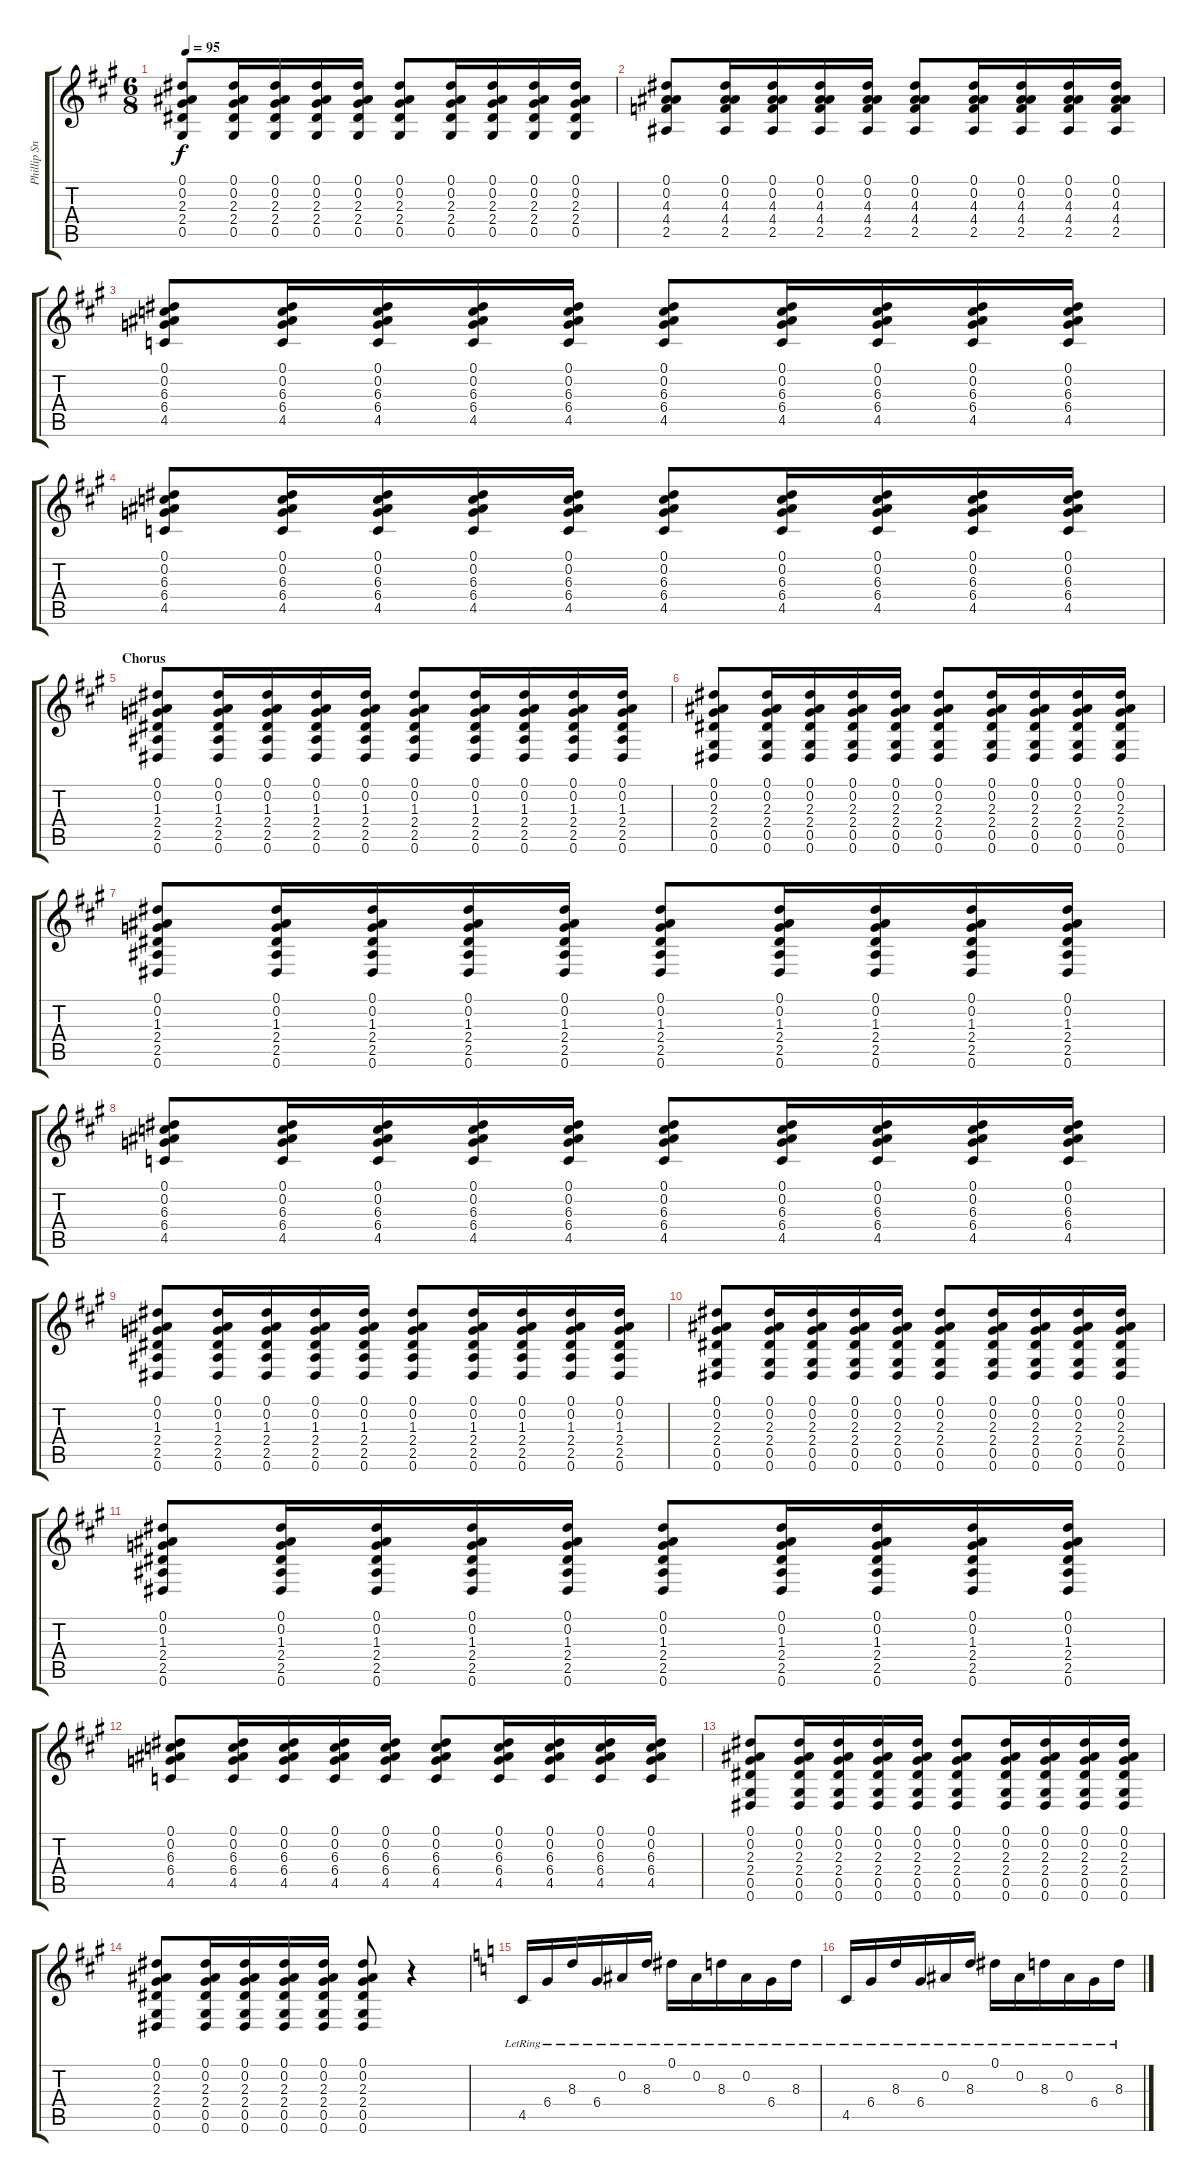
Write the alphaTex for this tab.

\track ("Phillip Sneed" "Phillip Sn") {instrument acousticguitarnylon}
\staff {score tabs}
\tuning (Eb4 Bb3 Gb3 Db3 Ab2 Eb2) {hide}
\ts (6 8)
\tempo 95
\clef g2
\ks a
(0.1 0.2 2.3 2.4 0.5).8{dy f} (0.1 0.2 2.3 2.4 0.5).16 (0.1 0.2 2.3 2.4 0.5).16 (0.1 0.2 2.3 2.4 0.5).16 (0.1 0.2 2.3 2.4 0.5).16 (0.1 0.2 2.3 2.4 0.5).8 (0.1 0.2 2.3 2.4 0.5).16 (0.1 0.2 2.3 2.4 0.5).16 (0.1 0.2 2.3 2.4 0.5).16 (0.1 0.2 2.3 2.4 0.5).16 |
(0.1 0.2 4.3 4.4 2.5).8 (0.1 0.2 4.3 4.4 2.5).16 (0.1 0.2 4.3 4.4 2.5).16 (0.1 0.2 4.3 4.4 2.5).16 (0.1 0.2 4.3 4.4 2.5).16 (0.1 0.2 4.3 4.4 2.5).8 (0.1 0.2 4.3 4.4 2.5).16 (0.1 0.2 4.3 4.4 2.5).16 (0.1 0.2 4.3 4.4 2.5).16 (0.1 0.2 4.3 4.4 2.5).16 |
(0.1 0.2 6.3 6.4 4.5).8 (0.1 0.2 6.3 6.4 4.5).16 (0.1 0.2 6.3 6.4 4.5).16 (0.1 0.2 6.3 6.4 4.5).16 (0.1 0.2 6.3 6.4 4.5).16 (0.1 0.2 6.3 6.4 4.5).8 (0.1 0.2 6.3 6.4 4.5).16 (0.1 0.2 6.3 6.4 4.5).16 (0.1 0.2 6.3 6.4 4.5).16 (0.1 0.2 6.3 6.4 4.5).16 |
(0.1 0.2 6.3 6.4 4.5).8 (0.1 0.2 6.3 6.4 4.5).16 (0.1 0.2 6.3 6.4 4.5).16 (0.1 0.2 6.3 6.4 4.5).16 (0.1 0.2 6.3 6.4 4.5).16 (0.1 0.2 6.3 6.4 4.5).8 (0.1 0.2 6.3 6.4 4.5).16 (0.1 0.2 6.3 6.4 4.5).16 (0.1 0.2 6.3 6.4 4.5).16 (0.1 0.2 6.3 6.4 4.5).16 |
\section ("" "Chorus")
(0.1 0.2 1.3 2.4 2.5 0.6).8 (0.1 0.2 1.3 2.4 2.5 0.6).16 (0.1 0.2 1.3 2.4 2.5 0.6).16 (0.1 0.2 1.3 2.4 2.5 0.6).16 (0.1 0.2 1.3 2.4 2.5 0.6).16 (0.1 0.2 1.3 2.4 2.5 0.6).8 (0.1 0.2 1.3 2.4 2.5 0.6).16 (0.1 0.2 1.3 2.4 2.5 0.6).16 (0.1 0.2 1.3 2.4 2.5 0.6).16 (0.1 0.2 1.3 2.4 2.5 0.6).16 |
(0.1 0.2 2.3 2.4 0.5 0.6).8 (0.1 0.2 2.3 2.4 0.5 0.6).16 (0.1 0.2 2.3 2.4 0.5 0.6).16 (0.1 0.2 2.3 2.4 0.5 0.6).16 (0.1 0.2 2.3 2.4 0.5 0.6).16 (0.1 0.2 2.3 2.4 0.5 0.6).8 (0.1 0.2 2.3 2.4 0.5 0.6).16 (0.1 0.2 2.3 2.4 0.5 0.6).16 (0.1 0.2 2.3 2.4 0.5 0.6).16 (0.1 0.2 2.3 2.4 0.5 0.6).16 |
(0.1 0.2 1.3 2.4 2.5 0.6).8 (0.1 0.2 1.3 2.4 2.5 0.6).16 (0.1 0.2 1.3 2.4 2.5 0.6).16 (0.1 0.2 1.3 2.4 2.5 0.6).16 (0.1 0.2 1.3 2.4 2.5 0.6).16 (0.1 0.2 1.3 2.4 2.5 0.6).8 (0.1 0.2 1.3 2.4 2.5 0.6).16 (0.1 0.2 1.3 2.4 2.5 0.6).16 (0.1 0.2 1.3 2.4 2.5 0.6).16 (0.1 0.2 1.3 2.4 2.5 0.6).16 |
(0.1 0.2 6.3 6.4 4.5).8 (0.1 0.2 6.3 6.4 4.5).16 (0.1 0.2 6.3 6.4 4.5).16 (0.1 0.2 6.3 6.4 4.5).16 (0.1 0.2 6.3 6.4 4.5).16 (0.1 0.2 6.3 6.4 4.5).8 (0.1 0.2 6.3 6.4 4.5).16 (0.1 0.2 6.3 6.4 4.5).16 (0.1 0.2 6.3 6.4 4.5).16 (0.1 0.2 6.3 6.4 4.5).16 |
(0.1 0.2 1.3 2.4 2.5 0.6).8 (0.1 0.2 1.3 2.4 2.5 0.6).16 (0.1 0.2 1.3 2.4 2.5 0.6).16 (0.1 0.2 1.3 2.4 2.5 0.6).16 (0.1 0.2 1.3 2.4 2.5 0.6).16 (0.1 0.2 1.3 2.4 2.5 0.6).8 (0.1 0.2 1.3 2.4 2.5 0.6).16 (0.1 0.2 1.3 2.4 2.5 0.6).16 (0.1 0.2 1.3 2.4 2.5 0.6).16 (0.1 0.2 1.3 2.4 2.5 0.6).16 |
(0.1 0.2 2.3 2.4 0.5 0.6).8 (0.1 0.2 2.3 2.4 0.5 0.6).16 (0.1 0.2 2.3 2.4 0.5 0.6).16 (0.1 0.2 2.3 2.4 0.5 0.6).16 (0.1 0.2 2.3 2.4 0.5 0.6).16 (0.1 0.2 2.3 2.4 0.5 0.6).8 (0.1 0.2 2.3 2.4 0.5 0.6).16 (0.1 0.2 2.3 2.4 0.5 0.6).16 (0.1 0.2 2.3 2.4 0.5 0.6).16 (0.1 0.2 2.3 2.4 0.5 0.6).16 |
(0.1 0.2 1.3 2.4 2.5 0.6).8 (0.1 0.2 1.3 2.4 2.5 0.6).16 (0.1 0.2 1.3 2.4 2.5 0.6).16 (0.1 0.2 1.3 2.4 2.5 0.6).16 (0.1 0.2 1.3 2.4 2.5 0.6).16 (0.1 0.2 1.3 2.4 2.5 0.6).8 (0.1 0.2 1.3 2.4 2.5 0.6).16 (0.1 0.2 1.3 2.4 2.5 0.6).16 (0.1 0.2 1.3 2.4 2.5 0.6).16 (0.1 0.2 1.3 2.4 2.5 0.6).16 |
(0.1 0.2 6.3 6.4 4.5).8 (0.1 0.2 6.3 6.4 4.5).16 (0.1 0.2 6.3 6.4 4.5).16 (0.1 0.2 6.3 6.4 4.5).16 (0.1 0.2 6.3 6.4 4.5).16 (0.1 0.2 6.3 6.4 4.5).8 (0.1 0.2 6.3 6.4 4.5).16 (0.1 0.2 6.3 6.4 4.5).16 (0.1 0.2 6.3 6.4 4.5).16 (0.1 0.2 6.3 6.4 4.5).16 |
(0.1 0.2 2.3 2.4 0.5 0.6).8 (0.1 0.2 2.3 2.4 0.5 0.6).16 (0.1 0.2 2.3 2.4 0.5 0.6).16 (0.1 0.2 2.3 2.4 0.5 0.6).16 (0.1 0.2 2.3 2.4 0.5 0.6).16 (0.1 0.2 2.3 2.4 0.5 0.6).8 (0.1 0.2 2.3 2.4 0.5 0.6).16 (0.1 0.2 2.3 2.4 0.5 0.6).16 (0.1 0.2 2.3 2.4 0.5 0.6).16 (0.1 0.2 2.3 2.4 0.5 0.6).16 |
(0.1 0.2 2.3 2.4 0.5 0.6).8 (0.1 0.2 2.3 2.4 0.5 0.6).16 (0.1 0.2 2.3 2.4 0.5 0.6).16 (0.1 0.2 2.3 2.4 0.5 0.6).16 (0.1 0.2 2.3 2.4 0.5 0.6).16 (0.1 0.2 2.3 2.4 0.5 0.6).8 r.4 |
\ks c
4.5{lr}.16 6.4{lr}.16 8.3{lr}.16 6.4{lr}.16 0.2{lr}.16 8.3{lr}.16 0.1{lr}.16 0.2{lr}.16 8.3{lr}.16 0.2{lr}.16 6.4{lr}.16 8.3{lr}.16 |
4.5{lr}.16 6.4{lr}.16 8.3{lr}.16 6.4{lr}.16 0.2{lr}.16 8.3{lr}.16 0.1{lr}.16 0.2{lr}.16 8.3{lr}.16 0.2{lr}.16 6.4{lr}.16 8.3{lr}.16
